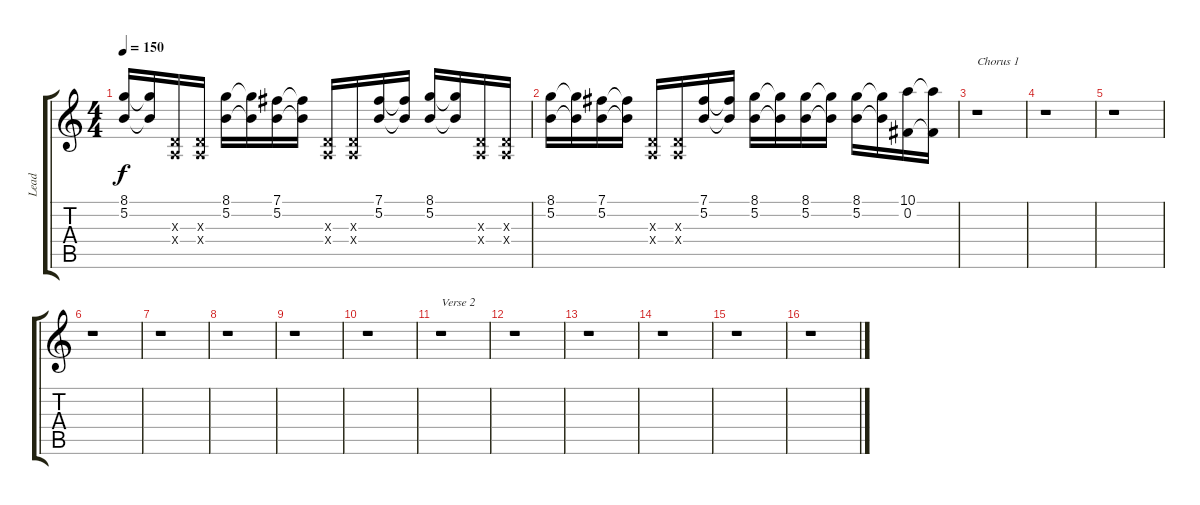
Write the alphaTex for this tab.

\track ("Lead" "Lead") {instrument overdrivenguitar}
\staff {score tabs}
\tuning (B3 Gb3 D3 A2 E2 B1) {hide}
\ts (4 4)
\tempo 150
\clef g2
\ks c
(8.1 5.2).16{dy f} (8.1{t} 5.2{t}).16 (0.3{x} 0.4{x}).16 (0.3{x} 0.4{x}).16 (8.1 5.2).16 (8.1{t} 5.2{t}).16 (7.1 5.2).16 (7.1{t} 5.2{t}).16 (0.3{x} 0.4{x}).16 (0.3{x} 0.4{x}).16 (7.1 5.2).16 (7.1{t} 5.2{t}).16 (8.1 5.2).16 (8.1{t} 5.2{t}).16 (0.3{x} 0.4{x}).16 (0.3{x} 0.4{x}).16 |
(8.1 5.2).16 (8.1{t} 5.2{t}).16 (7.1 5.2).16 (7.1{t} 5.2{t}).16 (0.3{x} 0.4{x}).16 (0.3{x} 0.4{x}).16 (7.1 5.2).16 (7.1{t} 5.2{t}).16 (8.1 5.2).16 (8.1{t} 5.2{t}).16 (8.1 5.2).16 (8.1{t} 5.2{t}).16 (8.1 5.2).16 (8.1{t} 5.2{t}).16 (10.1 0.2).16 (10.1{t} 0.2{t}).16 |
r.1{txt "Chorus 1"} |
r.1 |
r.1 |
r.1 |
r.1 |
r.1 |
r.1 |
r.1 |
r.1{txt "Verse 2"} |
r.1 |
r.1 |
r.1 |
r.1 |
r.1
